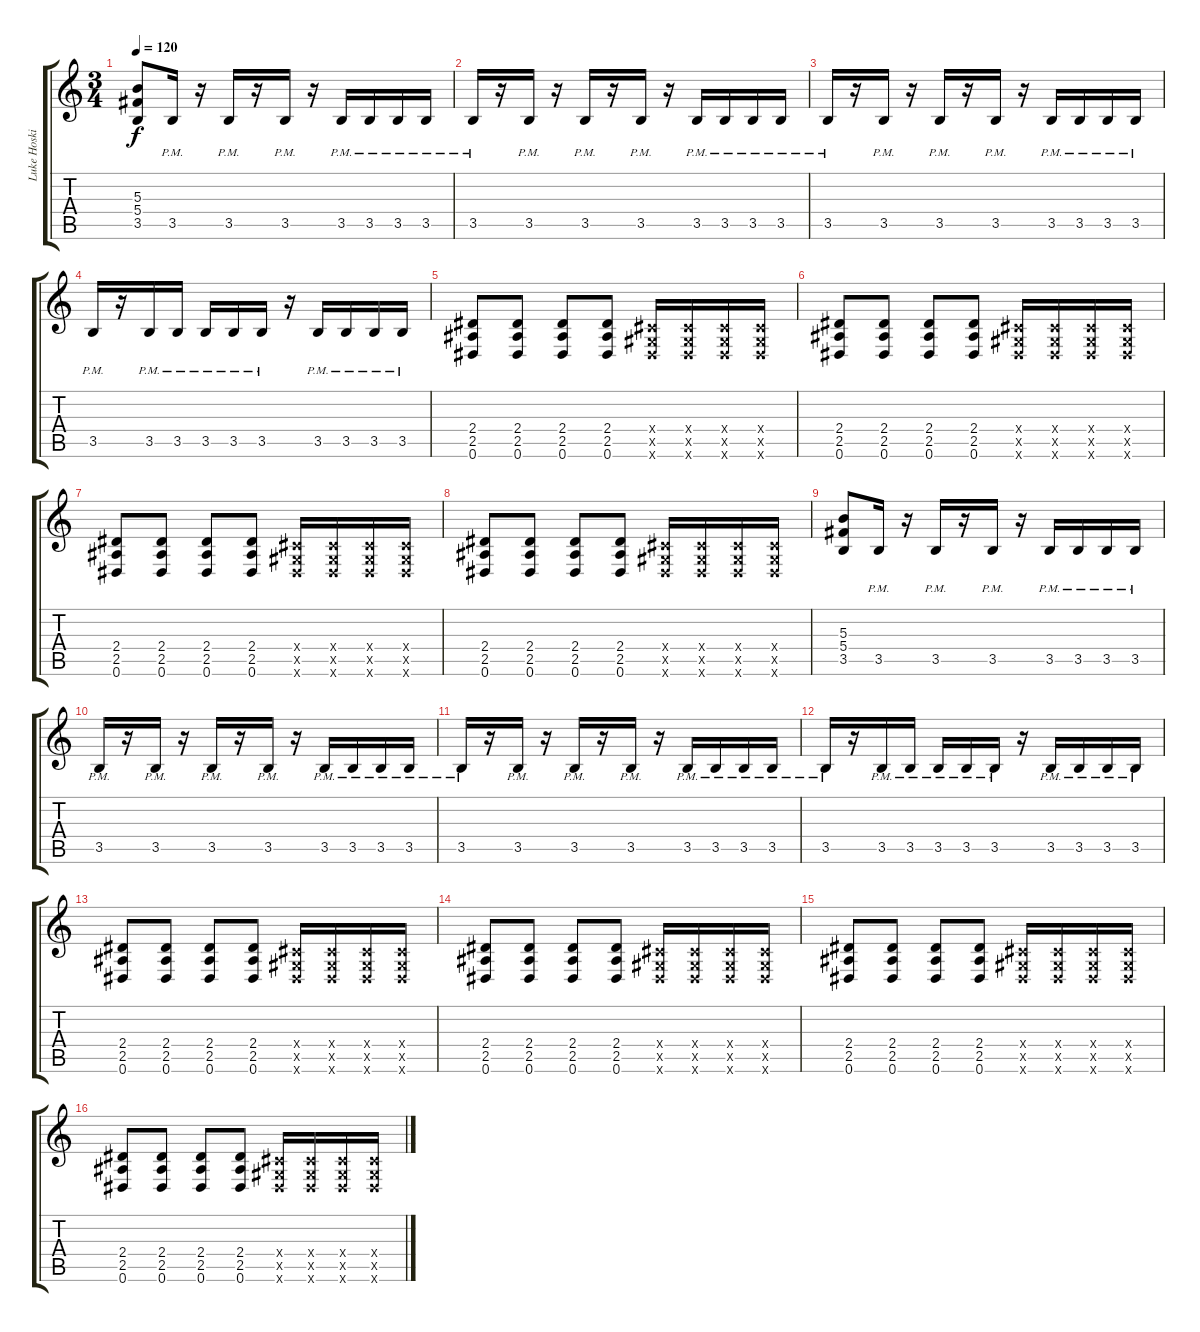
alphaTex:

\track ("Luke Hoskin" "Luke Hoski") {instrument overdrivenguitar}
\staff {score tabs}
\tuning (Eb4 Bb3 Gb3 Db3 Ab2 Eb2) {hide}
\ts (3 4)
\tempo 120
\clef g2
\ks c
(5.3 5.4 3.5).8{dy f} 3.5{pm}.16 r.16 3.5{pm}.16 r.16 3.5{pm}.16 r.16 3.5{pm}.16 3.5{pm}.16 3.5{pm}.16 3.5{pm}.16 |
3.5{pm}.16 r.16 3.5{pm}.16 r.16 3.5{pm}.16 r.16 3.5{pm}.16 r.16 3.5{pm}.16 3.5{pm}.16 3.5{pm}.16 3.5{pm}.16 |
3.5{pm}.16 r.16 3.5{pm}.16 r.16 3.5{pm}.16 r.16 3.5{pm}.16 r.16 3.5{pm}.16 3.5{pm}.16 3.5{pm}.16 3.5{pm}.16 |
3.5{pm}.16 r.16 3.5{pm}.16 3.5{pm}.16 3.5{pm}.16 3.5{pm}.16 3.5{pm}.16 r.16 3.5{pm}.16 3.5{pm}.16 3.5{pm}.16 3.5{pm}.16 |
(2.4 2.5 0.6).8 (2.4 2.5 0.6).8 (2.4 2.5 0.6).8 (2.4 2.5 0.6).8 (0.4{x} 0.5{x} 0.6{x}).16 (0.4{x} 0.5{x} 0.6{x}).16 (0.4{x} 0.5{x} 0.6{x}).16 (0.4{x} 0.5{x} 0.6{x}).16 |
(2.4 2.5 0.6).8 (2.4 2.5 0.6).8 (2.4 2.5 0.6).8 (2.4 2.5 0.6).8 (0.4{x} 0.5{x} 0.6{x}).16 (0.4{x} 0.5{x} 0.6{x}).16 (0.4{x} 0.5{x} 0.6{x}).16 (0.4{x} 0.5{x} 0.6{x}).16 |
(2.4 2.5 0.6).8 (2.4 2.5 0.6).8 (2.4 2.5 0.6).8 (2.4 2.5 0.6).8 (0.4{x} 0.5{x} 0.6{x}).16 (0.4{x} 0.5{x} 0.6{x}).16 (0.4{x} 0.5{x} 0.6{x}).16 (0.4{x} 0.5{x} 0.6{x}).16 |
(2.4 2.5 0.6).8 (2.4 2.5 0.6).8 (2.4 2.5 0.6).8 (2.4 2.5 0.6).8 (0.4{x} 0.5{x} 0.6{x}).16 (0.4{x} 0.5{x} 0.6{x}).16 (0.4{x} 0.5{x} 0.6{x}).16 (0.4{x} 0.5{x} 0.6{x}).16 |
(5.3 5.4 3.5).8 3.5{pm}.16 r.16 3.5{pm}.16 r.16 3.5{pm}.16 r.16 3.5{pm}.16 3.5{pm}.16 3.5{pm}.16 3.5{pm}.16 |
3.5{pm}.16 r.16 3.5{pm}.16 r.16 3.5{pm}.16 r.16 3.5{pm}.16 r.16 3.5{pm}.16 3.5{pm}.16 3.5{pm}.16 3.5{pm}.16 |
3.5{pm}.16 r.16 3.5{pm}.16 r.16 3.5{pm}.16 r.16 3.5{pm}.16 r.16 3.5{pm}.16 3.5{pm}.16 3.5{pm}.16 3.5{pm}.16 |
3.5{pm}.16 r.16 3.5{pm}.16 3.5{pm}.16 3.5{pm}.16 3.5{pm}.16 3.5{pm}.16 r.16 3.5{pm}.16 3.5{pm}.16 3.5{pm}.16 3.5{pm}.16 |
(2.4 2.5 0.6).8 (2.4 2.5 0.6).8 (2.4 2.5 0.6).8 (2.4 2.5 0.6).8 (0.4{x} 0.5{x} 0.6{x}).16 (0.4{x} 0.5{x} 0.6{x}).16 (0.4{x} 0.5{x} 0.6{x}).16 (0.4{x} 0.5{x} 0.6{x}).16 |
(2.4 2.5 0.6).8 (2.4 2.5 0.6).8 (2.4 2.5 0.6).8 (2.4 2.5 0.6).8 (0.4{x} 0.5{x} 0.6{x}).16 (0.4{x} 0.5{x} 0.6{x}).16 (0.4{x} 0.5{x} 0.6{x}).16 (0.4{x} 0.5{x} 0.6{x}).16 |
(2.4 2.5 0.6).8 (2.4 2.5 0.6).8 (2.4 2.5 0.6).8 (2.4 2.5 0.6).8 (0.4{x} 0.5{x} 0.6{x}).16 (0.4{x} 0.5{x} 0.6{x}).16 (0.4{x} 0.5{x} 0.6{x}).16 (0.4{x} 0.5{x} 0.6{x}).16 |
(2.4 2.5 0.6).8 (2.4 2.5 0.6).8 (2.4 2.5 0.6).8 (2.4 2.5 0.6).8 (0.4{x} 0.5{x} 0.6{x}).16 (0.4{x} 0.5{x} 0.6{x}).16 (0.4{x} 0.5{x} 0.6{x}).16 (0.4{x} 0.5{x} 0.6{x}).16
